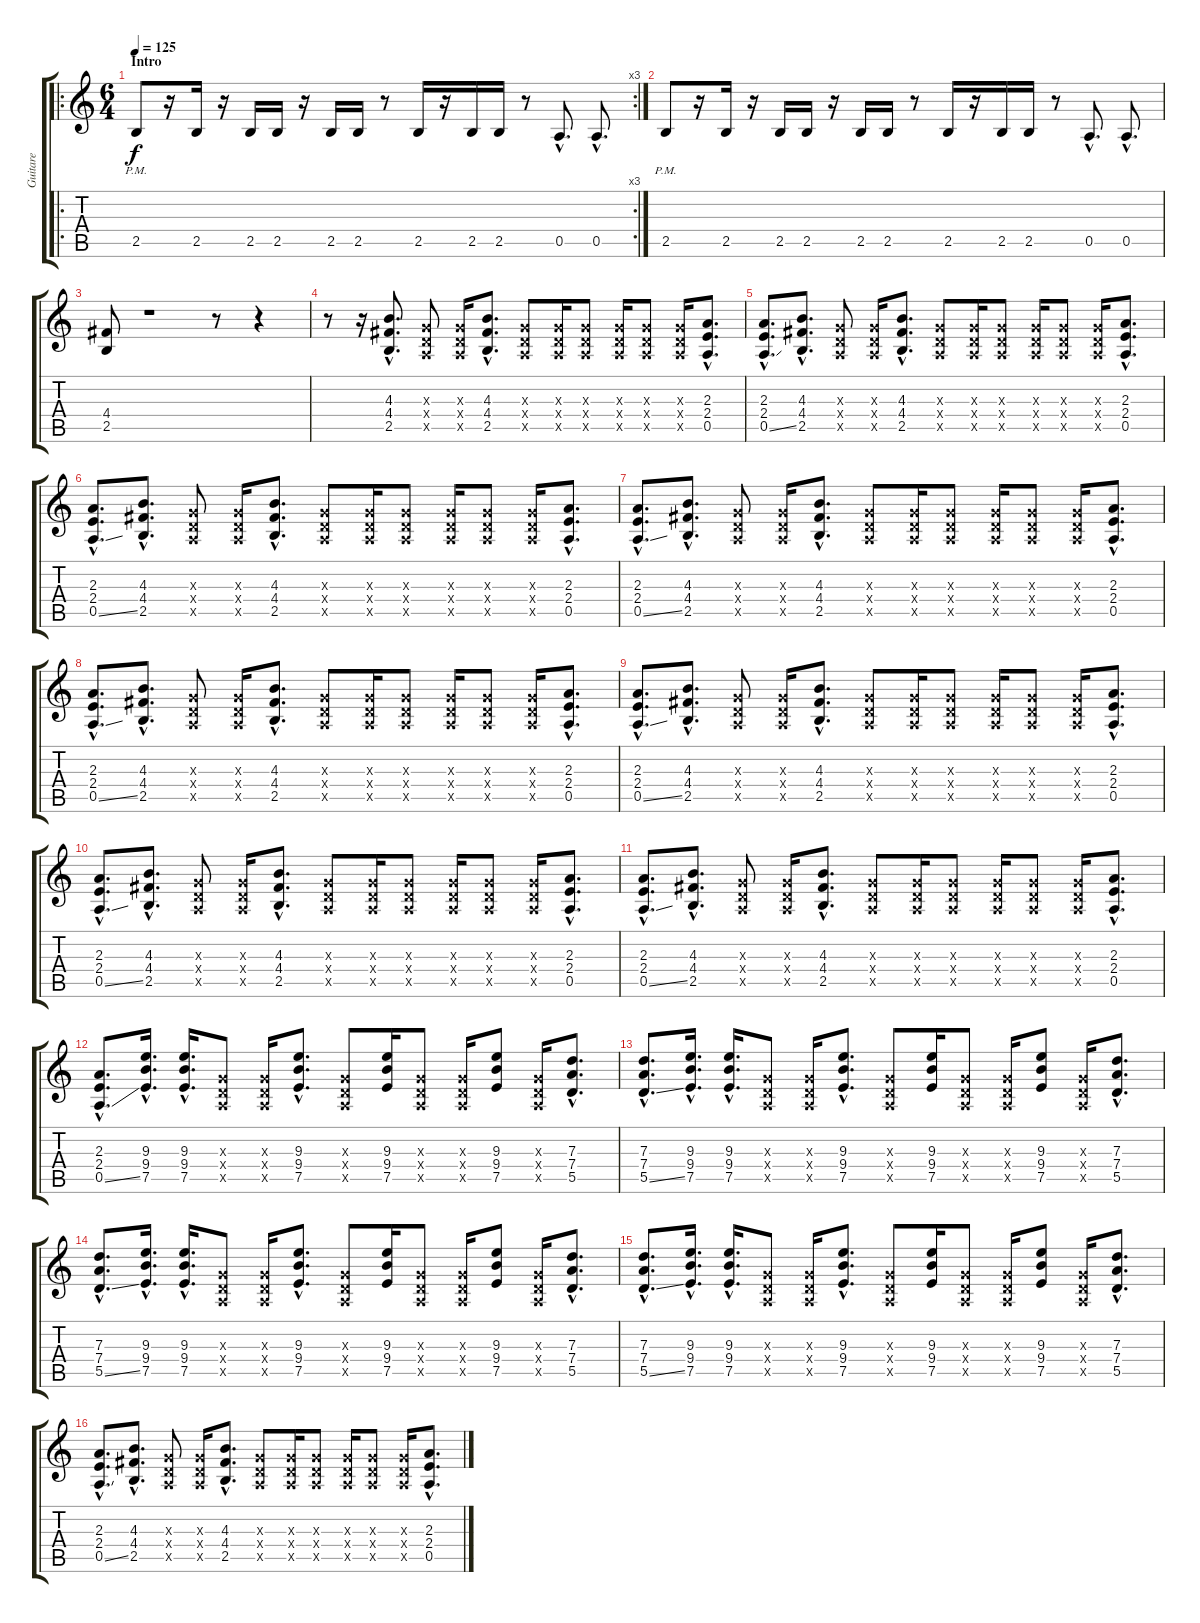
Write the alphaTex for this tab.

\track ("Guitare" "Guitare") {instrument overdrivenguitar}
\staff {score tabs}
\tuning (E4 B3 G3 D3 A2 E2) {hide}
\ro
\rc 3
\ts (6 4)
\section ("" "Intro")
\tempo 125
\clef g2
\ks c
2.5{pm}.8{dy f instrument overdrivenguitar} r.16 2.5.16 r.16 2.5.16 2.5.16 r.16 2.5.16 2.5.16 r.8 2.5.16 r.16 2.5.16 2.5.16 r.8 0.5{hac}.8{d} 0.5{hac}.8{d} |
2.5{pm}.8 r.16 2.5.16 r.16 2.5.16 2.5.16 r.16 2.5.16 2.5.16 r.8 2.5.16 r.16 2.5.16 2.5.16 r.8 0.5{hac}.8{d} 0.5{hac}.8{d} |
(4.4 2.5).8 r.1 r.8 r.4 |
r.8 r.16 (4.3{hac} 4.4{hac} 2.5{hac}).8{d} (0.3{x} 0.4{x} 0.5{x}).8 (0.3{x} 0.4{x} 0.5{x}).16 (4.3{hac} 4.4{hac} 2.5{hac}).8{d} (0.3{x} 0.4{x} 0.5{x}).8 (0.3{x} 0.4{x} 0.5{x}).16 (0.3{x} 0.4{x} 0.5{x}).8 (0.3{x} 0.4{x} 0.5{x}).16 (0.3{x} 0.4{x} 0.5{x}).8 (0.3{x} 0.4{x} 0.5{x}).16 (2.3{hac} 2.4{hac} 0.5{hac}).8{d} |
(2.3{hac} 2.4{hac} 0.5{ss hac}).8{d} (4.3{hac} 4.4{hac} 2.5{hac}).8{d} (0.3{x} 0.4{x} 0.5{x}).8 (0.3{x} 0.4{x} 0.5{x}).16 (4.3{hac} 4.4{hac} 2.5{hac}).8{d} (0.3{x} 0.4{x} 0.5{x}).8 (0.3{x} 0.4{x} 0.5{x}).16 (0.3{x} 0.4{x} 0.5{x}).8 (0.3{x} 0.4{x} 0.5{x}).16 (0.3{x} 0.4{x} 0.5{x}).8 (0.3{x} 0.4{x} 0.5{x}).16 (2.3{hac} 2.4{hac} 0.5{hac}).8{d} |
(2.3{hac} 2.4{hac} 0.5{ss hac}).8{d} (4.3{hac} 4.4{hac} 2.5{hac}).8{d} (0.3{x} 0.4{x} 0.5{x}).8 (0.3{x} 0.4{x} 0.5{x}).16 (4.3{hac} 4.4{hac} 2.5{hac}).8{d} (0.3{x} 0.4{x} 0.5{x}).8 (0.3{x} 0.4{x} 0.5{x}).16 (0.3{x} 0.4{x} 0.5{x}).8 (0.3{x} 0.4{x} 0.5{x}).16 (0.3{x} 0.4{x} 0.5{x}).8 (0.3{x} 0.4{x} 0.5{x}).16 (2.3{hac} 2.4{hac} 0.5{hac}).8{d} |
(2.3{hac} 2.4{hac} 0.5{ss hac}).8{d} (4.3{hac} 4.4{hac} 2.5{hac}).8{d} (0.3{x} 0.4{x} 0.5{x}).8 (0.3{x} 0.4{x} 0.5{x}).16 (4.3{hac} 4.4{hac} 2.5{hac}).8{d} (0.3{x} 0.4{x} 0.5{x}).8 (0.3{x} 0.4{x} 0.5{x}).16 (0.3{x} 0.4{x} 0.5{x}).8 (0.3{x} 0.4{x} 0.5{x}).16 (0.3{x} 0.4{x} 0.5{x}).8 (0.3{x} 0.4{x} 0.5{x}).16 (2.3{hac} 2.4{hac} 0.5{hac}).8{d} |
(2.3{hac} 2.4{hac} 0.5{ss hac}).8{d} (4.3{hac} 4.4{hac} 2.5{hac}).8{d} (0.3{x} 0.4{x} 0.5{x}).8 (0.3{x} 0.4{x} 0.5{x}).16 (4.3{hac} 4.4{hac} 2.5{hac}).8{d} (0.3{x} 0.4{x} 0.5{x}).8 (0.3{x} 0.4{x} 0.5{x}).16 (0.3{x} 0.4{x} 0.5{x}).8 (0.3{x} 0.4{x} 0.5{x}).16 (0.3{x} 0.4{x} 0.5{x}).8 (0.3{x} 0.4{x} 0.5{x}).16 (2.3{hac} 2.4{hac} 0.5{hac}).8{d} |
(2.3{hac} 2.4{hac} 0.5{ss hac}).8{d} (4.3{hac} 4.4{hac} 2.5{hac}).8{d} (0.3{x} 0.4{x} 0.5{x}).8 (0.3{x} 0.4{x} 0.5{x}).16 (4.3{hac} 4.4{hac} 2.5{hac}).8{d} (0.3{x} 0.4{x} 0.5{x}).8 (0.3{x} 0.4{x} 0.5{x}).16 (0.3{x} 0.4{x} 0.5{x}).8 (0.3{x} 0.4{x} 0.5{x}).16 (0.3{x} 0.4{x} 0.5{x}).8 (0.3{x} 0.4{x} 0.5{x}).16 (2.3{hac} 2.4{hac} 0.5{hac}).8{d} |
(2.3{hac} 2.4{hac} 0.5{ss hac}).8{d} (4.3{hac} 4.4{hac} 2.5{hac}).8{d} (0.3{x} 0.4{x} 0.5{x}).8 (0.3{x} 0.4{x} 0.5{x}).16 (4.3{hac} 4.4{hac} 2.5{hac}).8{d} (0.3{x} 0.4{x} 0.5{x}).8 (0.3{x} 0.4{x} 0.5{x}).16 (0.3{x} 0.4{x} 0.5{x}).8 (0.3{x} 0.4{x} 0.5{x}).16 (0.3{x} 0.4{x} 0.5{x}).8 (0.3{x} 0.4{x} 0.5{x}).16 (2.3{hac} 2.4{hac} 0.5{hac}).8{d} |
(2.3{hac} 2.4{hac} 0.5{ss hac}).8{d} (4.3{hac} 4.4{hac} 2.5{hac}).8{d} (0.3{x} 0.4{x} 0.5{x}).8 (0.3{x} 0.4{x} 0.5{x}).16 (4.3{hac} 4.4{hac} 2.5{hac}).8{d} (0.3{x} 0.4{x} 0.5{x}).8 (0.3{x} 0.4{x} 0.5{x}).16 (0.3{x} 0.4{x} 0.5{x}).8 (0.3{x} 0.4{x} 0.5{x}).16 (0.3{x} 0.4{x} 0.5{x}).8 (0.3{x} 0.4{x} 0.5{x}).16 (2.3{hac} 2.4{hac} 0.5{hac}).8{d} |
(2.3{hac} 2.4{hac} 0.5{ss hac}).8{d} (9.3{hac} 9.4{hac} 7.5{hac}).16{d} (9.3{hac} 9.4{hac} 7.5{hac}).16{d} (0.3{x} 0.4{x} 0.5{x}).8 (0.3{x} 0.4{x} 0.5{x}).16 (9.3{hac} 9.4{hac} 7.5{hac}).8{d} (0.3{x} 0.4{x} 0.5{x}).8 (9.3 9.4 7.5).16 (0.3{x} 0.4{x} 0.5{x}).8 (0.3{x} 0.4{x} 0.5{x}).16 (9.3 9.4 7.5).8 (0.3{x} 0.4{x} 0.5{x}).16 (7.3{hac} 7.4{hac} 5.5{hac}).8{d} |
(7.3{hac} 7.4{hac} 5.5{ss hac}).8{d} (9.3{hac} 9.4{hac} 7.5{hac}).16{d} (9.3{hac} 9.4{hac} 7.5{hac}).16{d} (0.3{x} 0.4{x} 0.5{x}).8 (0.3{x} 0.4{x} 0.5{x}).16 (9.3{hac} 9.4{hac} 7.5{hac}).8{d} (0.3{x} 0.4{x} 0.5{x}).8 (9.3 9.4 7.5).16 (0.3{x} 0.4{x} 0.5{x}).8 (0.3{x} 0.4{x} 0.5{x}).16 (9.3 9.4 7.5).8 (0.3{x} 0.4{x} 0.5{x}).16 (7.3{hac} 7.4{hac} 5.5{hac}).8{d} |
(7.3{hac} 7.4{hac} 5.5{ss hac}).8{d} (9.3{hac} 9.4{hac} 7.5{hac}).16{d} (9.3{hac} 9.4{hac} 7.5{hac}).16{d} (0.3{x} 0.4{x} 0.5{x}).8 (0.3{x} 0.4{x} 0.5{x}).16 (9.3{hac} 9.4{hac} 7.5{hac}).8{d} (0.3{x} 0.4{x} 0.5{x}).8 (9.3 9.4 7.5).16 (0.3{x} 0.4{x} 0.5{x}).8 (0.3{x} 0.4{x} 0.5{x}).16 (9.3 9.4 7.5).8 (0.3{x} 0.4{x} 0.5{x}).16 (7.3{hac} 7.4{hac} 5.5{hac}).8{d} |
(7.3{hac} 7.4{hac} 5.5{ss hac}).8{d} (9.3{hac} 9.4{hac} 7.5{hac}).16{d} (9.3{hac} 9.4{hac} 7.5{hac}).16{d} (0.3{x} 0.4{x} 0.5{x}).8 (0.3{x} 0.4{x} 0.5{x}).16 (9.3{hac} 9.4{hac} 7.5{hac}).8{d} (0.3{x} 0.4{x} 0.5{x}).8 (9.3 9.4 7.5).16 (0.3{x} 0.4{x} 0.5{x}).8 (0.3{x} 0.4{x} 0.5{x}).16 (9.3 9.4 7.5).8 (0.3{x} 0.4{x} 0.5{x}).16 (7.3{hac} 7.4{hac} 5.5{hac}).8{d} |
(2.3{hac} 2.4{hac} 0.5{ss hac}).8{d} (4.3{hac} 4.4{hac} 2.5{hac}).8{d} (0.3{x} 0.4{x} 0.5{x}).8 (0.3{x} 0.4{x} 0.5{x}).16 (4.3{hac} 4.4{hac} 2.5{hac}).8{d} (0.3{x} 0.4{x} 0.5{x}).8 (0.3{x} 0.4{x} 0.5{x}).16 (0.3{x} 0.4{x} 0.5{x}).8 (0.3{x} 0.4{x} 0.5{x}).16 (0.3{x} 0.4{x} 0.5{x}).8 (0.3{x} 0.4{x} 0.5{x}).16 (2.3{hac} 2.4{hac} 0.5{hac}).8{d}
